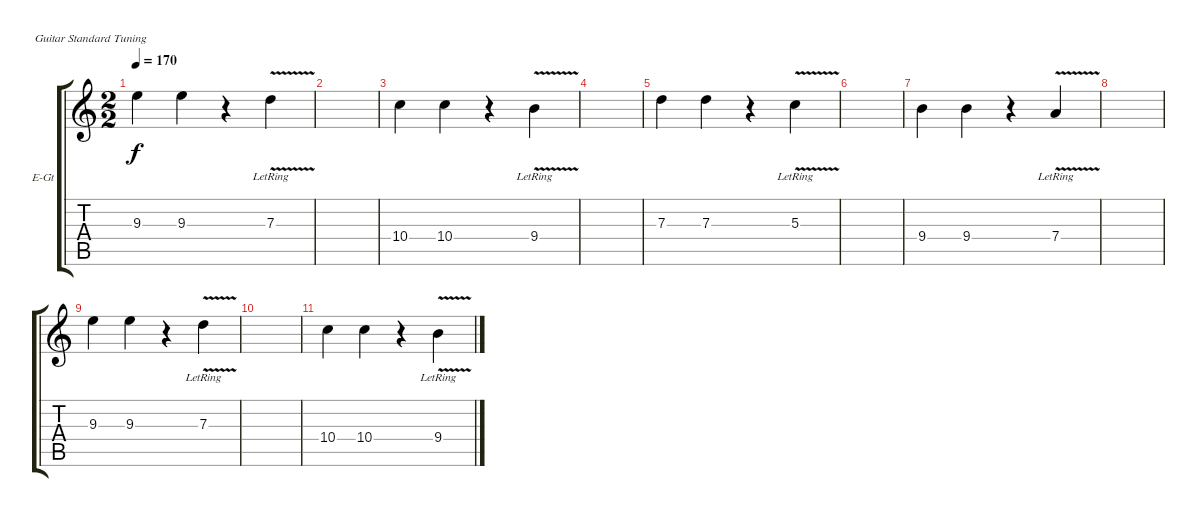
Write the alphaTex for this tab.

\defaultSystemsLayout 4
\bracketExtendMode groupsimilarinstruments
\firstSystemTrackNameOrientation horizontal
\otherSystemsTrackNameOrientation horizontal
\track ("Electric Guitar" "E-Gt") {instrument distortionguitar}
\staff {score tabs}
\tuning (E4 B3 G3 D3 A2 E2)
\ts (2 2)
\tempo 170
\clef g2
\ks c
9.3.4{dy f} 9.3.4 r.4 7.3{v lr}.4 |
|
10.4.4 10.4.4 r.4 9.4{v lr}.4 |
|
7.3.4 7.3.4 r.4 5.3{v lr}.4 |
|
9.4.4 9.4.4 r.4 7.4{v lr}.4 |
|
9.3.4 9.3.4 r.4 7.3{v lr}.4 |
|
10.4.4 10.4.4 r.4 9.4{v lr}.4
